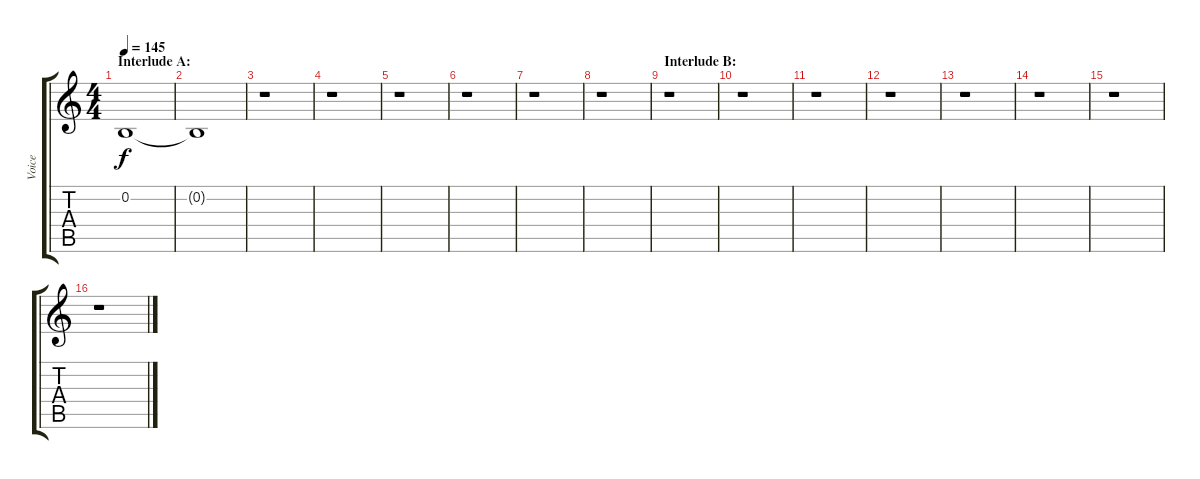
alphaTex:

\track ("Voice" "Voice") {instrument oboe}
\staff {score tabs}
\tuning (E4 B3 G3 D3 A2 E2) {hide}
\ts (4 4)
\section ("" "Interlude A:")
\tempo 145
\clef g2
\ks c
0.2{t}.1{dy f} |
0.2{t}.1 |
r.1 |
r.1 |
r.1 |
r.1 |
r.1 |
r.1 |
\section ("" "Interlude B:")
r.1 |
r.1 |
r.1 |
r.1 |
r.1 |
r.1 |
r.1 |
r.1
